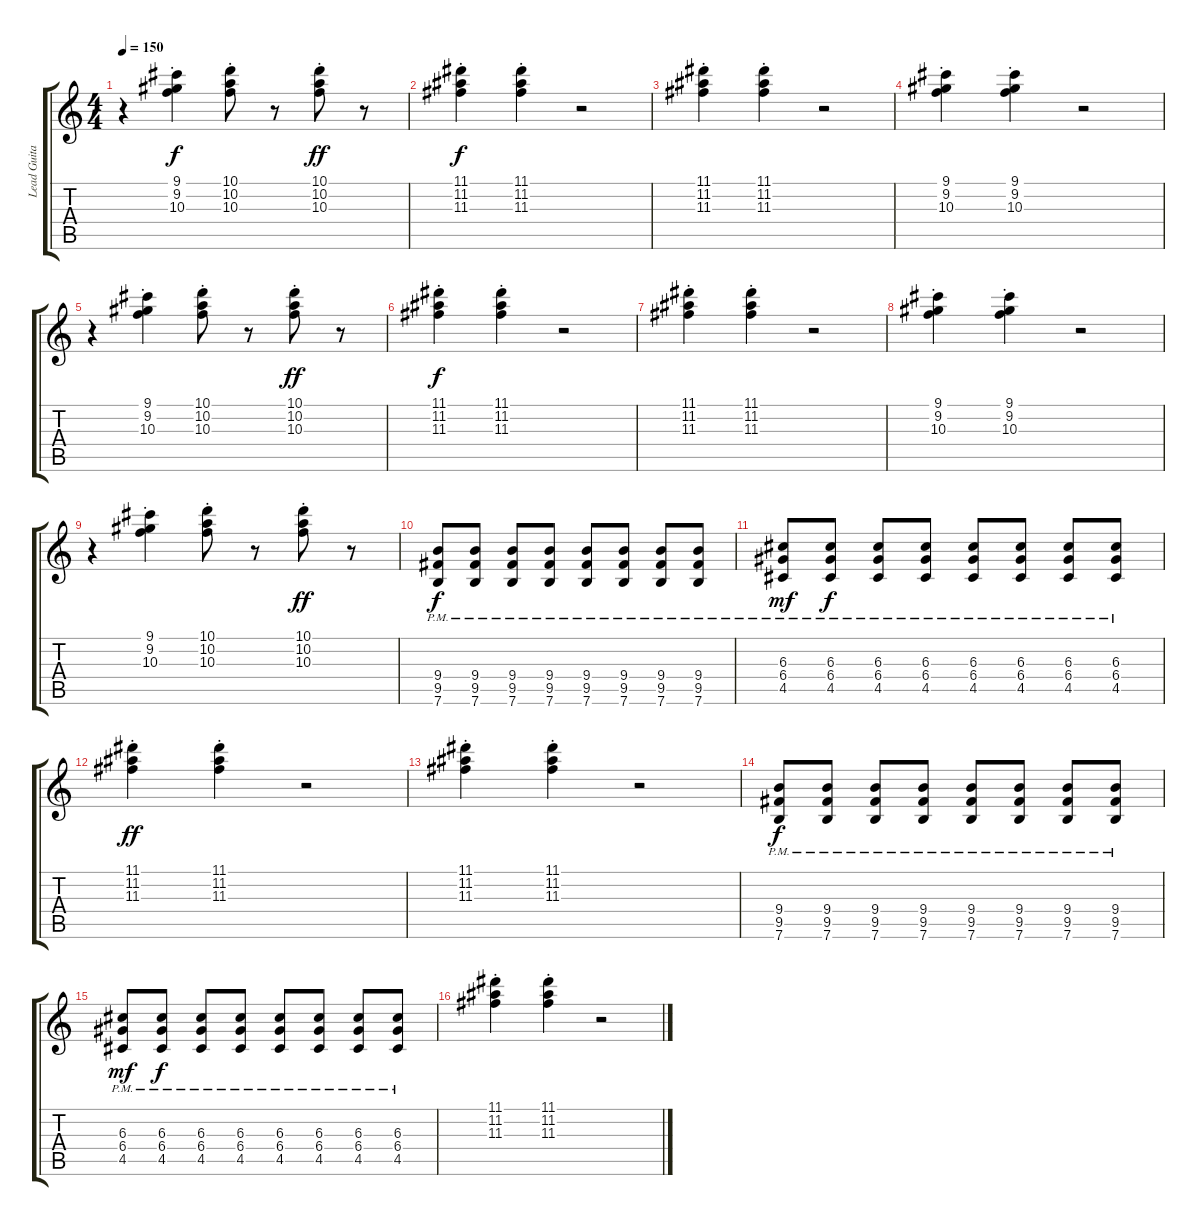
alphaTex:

\track ("Lead Guitar" "Lead Guita") {instrument distortionguitar}
\staff {score tabs}
\tuning (E4 B3 G3 D3 A2 E2) {hide}
\ts (4 4)
\tempo 150
\clef g2
\ks c
r.4{dy f} (9.1{st} 9.2{st} 10.3{st}).4 (10.1{st} 10.2{st} 10.3{st}).8 r.8 (10.1{st} 10.2{st} 10.3{st}).8{dy ff} r.8 |
(11.1{st} 11.2{st} 11.3{st}).4{dy f} (11.1{st} 11.2{st} 11.3{st}).4 r.2 |
(11.1{st} 11.2{st} 11.3{st}).4 (11.1{st} 11.2{st} 11.3{st}).4 r.2 |
(9.1{st} 9.2{st} 10.3{st}).4 (9.1{st} 9.2{st} 10.3{st}).4 r.2 |
r.4 (9.1{st} 9.2{st} 10.3{st}).4 (10.1{st} 10.2{st} 10.3{st}).8 r.8 (10.1{st} 10.2{st} 10.3{st}).8{dy ff} r.8 |
(11.1{st} 11.2{st} 11.3{st}).4{dy f} (11.1{st} 11.2{st} 11.3{st}).4 r.2 |
(11.1{st} 11.2{st} 11.3{st}).4 (11.1{st} 11.2{st} 11.3{st}).4 r.2 |
(9.1{st} 9.2{st} 10.3{st}).4 (9.1{st} 9.2{st} 10.3{st}).4 r.2 |
r.4 (9.1{st} 9.2{st} 10.3{st}).4 (10.1{st} 10.2{st} 10.3{st}).8 r.8 (10.1{st} 10.2{st} 10.3{st}).8{dy ff} r.8 |
(9.4{pm} 9.5{pm} 7.6{pm}).8{dy f} (9.4{pm} 9.5{pm} 7.6{pm}).8 (9.4{pm} 9.5{pm} 7.6{pm}).8 (9.4{pm} 9.5{pm} 7.6{pm}).8 (9.4{pm} 9.5{pm} 7.6{pm}).8 (9.4{pm} 9.5{pm} 7.6{pm}).8 (9.4{pm} 9.5{pm} 7.6{pm}).8 (9.4{pm} 9.5{pm} 7.6{pm}).8 |
(6.3{pm} 6.4{pm} 4.5{pm}).8{dy mf} (6.3{pm} 6.4{pm} 4.5{pm}).8{dy f} (6.3{pm} 6.4{pm} 4.5{pm}).8 (6.3{pm} 6.4{pm} 4.5{pm}).8 (6.3{pm} 6.4{pm} 4.5{pm}).8 (6.3{pm} 6.4{pm} 4.5{pm}).8 (6.3{pm} 6.4{pm} 4.5{pm}).8 (6.3{pm} 6.4{pm} 4.5{pm}).8 |
(11.1{st} 11.2{st} 11.3{st}).4{dy ff} (11.1{st} 11.2{st} 11.3{st}).4 r.2 |
(11.1{st} 11.2{st} 11.3{st}).4 (11.1{st} 11.2{st} 11.3{st}).4 r.2 |
(9.4{pm} 9.5{pm} 7.6{pm}).8{dy f} (9.4{pm} 9.5{pm} 7.6{pm}).8 (9.4{pm} 9.5{pm} 7.6{pm}).8 (9.4{pm} 9.5{pm} 7.6{pm}).8 (9.4{pm} 9.5{pm} 7.6{pm}).8 (9.4{pm} 9.5{pm} 7.6{pm}).8 (9.4{pm} 9.5{pm} 7.6{pm}).8 (9.4{pm} 9.5{pm} 7.6{pm}).8 |
(6.3{pm} 6.4{pm} 4.5{pm}).8{dy mf} (6.3{pm} 6.4{pm} 4.5{pm}).8{dy f} (6.3{pm} 6.4{pm} 4.5{pm}).8 (6.3{pm} 6.4{pm} 4.5{pm}).8 (6.3{pm} 6.4{pm} 4.5{pm}).8 (6.3{pm} 6.4{pm} 4.5{pm}).8 (6.3{pm} 6.4{pm} 4.5{pm}).8 (6.3{pm} 6.4{pm} 4.5{pm}).8 |
(11.1{st} 11.2{st} 11.3{st}).4 (11.1{st} 11.2{st} 11.3{st}).4 r.2
